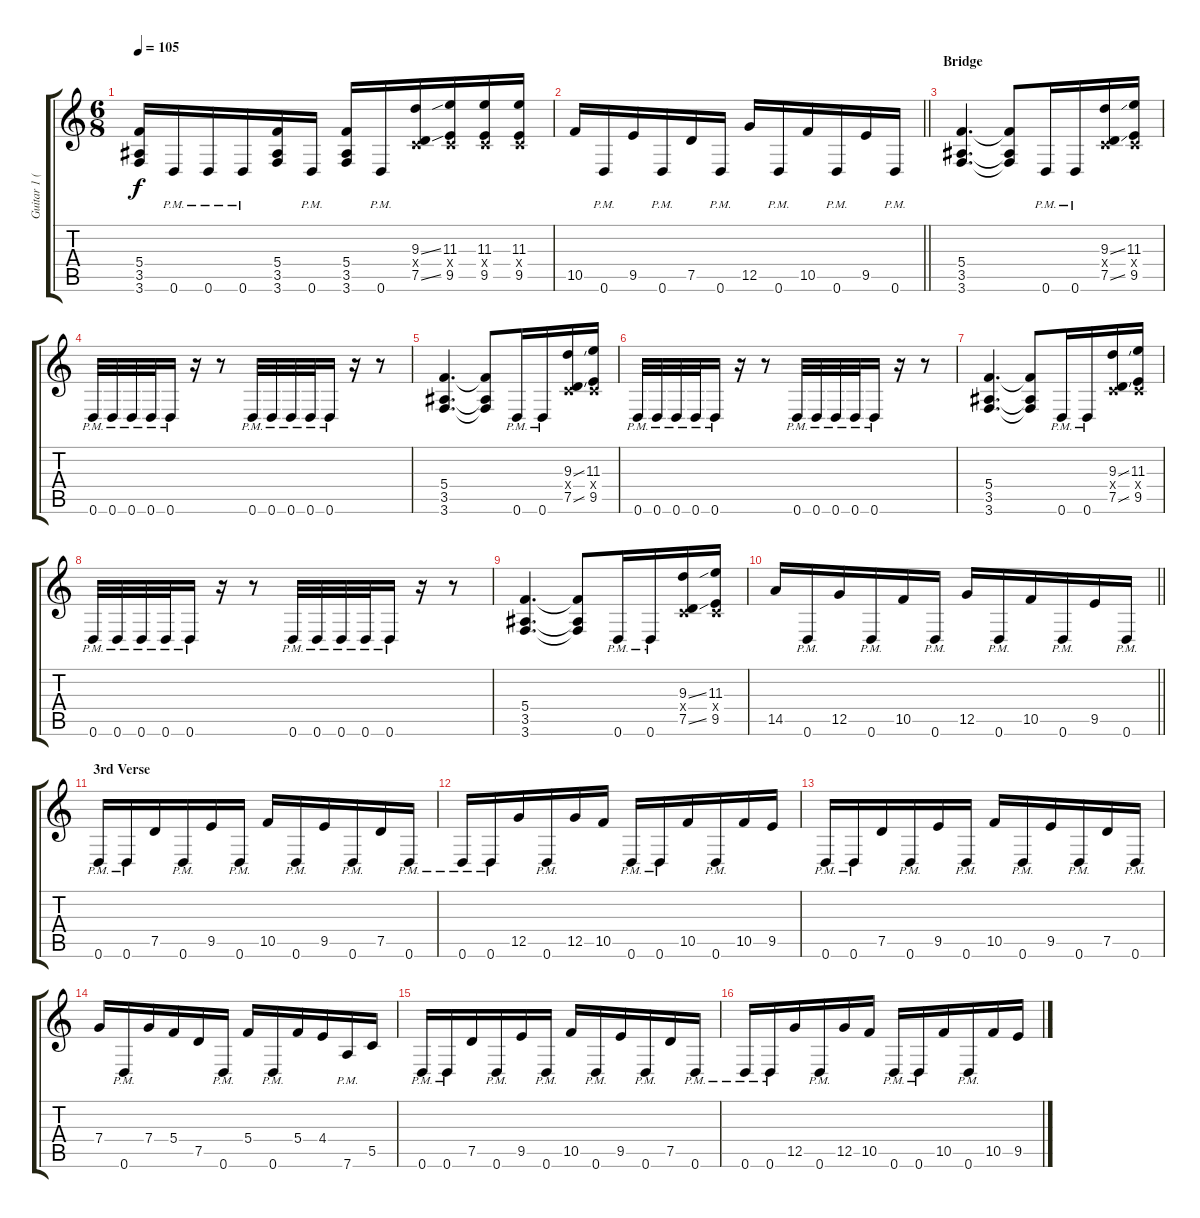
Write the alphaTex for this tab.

\track ("Guitar 1 (Rhythm)" "Guitar 1 (") {instrument distortionguitar}
\staff {score tabs}
\tuning (D4 A3 F3 C3 G2 D2) {hide}
\ts (6 8)
\tempo 105
\clef g2
\ks c
(5.4 3.5 3.6).16{dy f} 0.6{pm}.16 0.6{pm}.16 0.6{pm}.16 (5.4 3.5 3.6).16 0.6{pm}.16 (5.4 3.5 3.6).16 0.6{pm}.16 (9.3{ss} 0.4{x} 7.5{ss}).16 (11.3 0.4{x} 9.5).16 (11.3 0.4{x} 9.5).16 (11.3 0.4{x} 9.5).16 |
\barLineRight lightlight
10.5.16 0.6{pm}.16 9.5.16 0.6{pm}.16 7.5.16 0.6{pm}.16 12.5.16 0.6{pm}.16 10.5.16 0.6{pm}.16 9.5.16 0.6{pm}.16 |
\section ("" "Bridge")
(5.4 3.5 3.6).4{d} (5.4{t} 3.5{t} 3.6{t}).8 0.6{pm}.16 0.6{pm}.16 (9.3{ss} 0.4{x} 7.5{ss}).16 (11.3 0.4{x} 9.5).16 |
0.6{pm}.32 0.6{pm}.32 0.6{pm}.32 0.6{pm}.32 0.6{pm}.16 r.16 r.8 0.6{pm}.32 0.6{pm}.32 0.6{pm}.32 0.6{pm}.32 0.6{pm}.16 r.16 r.8 |
(5.4 3.5 3.6).4{d} (5.4{t} 3.5{t} 3.6{t}).8 0.6{pm}.16 0.6{pm}.16 (9.3{ss} 0.4{x} 7.5{ss}).16 (11.3 0.4{x} 9.5).16 |
0.6{pm}.32 0.6{pm}.32 0.6{pm}.32 0.6{pm}.32 0.6{pm}.16 r.16 r.8 0.6{pm}.32 0.6{pm}.32 0.6{pm}.32 0.6{pm}.32 0.6{pm}.16 r.16 r.8 |
(5.4 3.5 3.6).4{d} (5.4{t} 3.5{t} 3.6{t}).8 0.6{pm}.16 0.6{pm}.16 (9.3{ss} 0.4{x} 7.5{ss}).16 (11.3 0.4{x} 9.5).16 |
0.6{pm}.32 0.6{pm}.32 0.6{pm}.32 0.6{pm}.32 0.6{pm}.16 r.16 r.8 0.6{pm}.32 0.6{pm}.32 0.6{pm}.32 0.6{pm}.32 0.6{pm}.16 r.16 r.8 |
(5.4 3.5 3.6).4{d} (5.4{t} 3.5{t} 3.6{t}).8 0.6{pm}.16 0.6{pm}.16 (9.3{ss} 0.4{x} 7.5{ss}).16 (11.3 0.4{x} 9.5).16 |
\barLineRight lightlight
14.5.16 0.6{pm}.16 12.5.16 0.6{pm}.16 10.5.16 0.6{pm}.16 12.5.16 0.6{pm}.16 10.5.16 0.6{pm}.16 9.5.16 0.6{pm}.16 |
\section ("" "3rd Verse")
0.6{pm}.16 0.6{pm}.16 7.5.16 0.6{pm}.16 9.5.16 0.6{pm}.16 10.5.16 0.6{pm}.16 9.5.16 0.6{pm}.16 7.5.16 0.6{pm}.16 |
0.6{pm}.16 0.6{pm}.16 12.5.16 0.6{pm}.16 12.5.16 10.5.16 0.6{pm}.16 0.6{pm}.16 10.5.16 0.6{pm}.16 10.5.16 9.5.16 |
0.6{pm}.16 0.6{pm}.16 7.5.16 0.6{pm}.16 9.5.16 0.6{pm}.16 10.5.16 0.6{pm}.16 9.5.16 0.6{pm}.16 7.5.16 0.6{pm}.16 |
7.4.16 0.6{pm}.16 7.4.16 5.4.16 7.5.16 0.6{pm}.16 5.4.16 0.6{pm}.16 5.4.16 4.4.16 7.6{pm}.16 5.5.16 |
0.6{pm}.16 0.6{pm}.16 7.5.16 0.6{pm}.16 9.5.16 0.6{pm}.16 10.5.16 0.6{pm}.16 9.5.16 0.6{pm}.16 7.5.16 0.6{pm}.16 |
0.6{pm}.16 0.6{pm}.16 12.5.16 0.6{pm}.16 12.5.16 10.5.16 0.6{pm}.16 0.6{pm}.16 10.5.16 0.6{pm}.16 10.5.16 9.5.16
